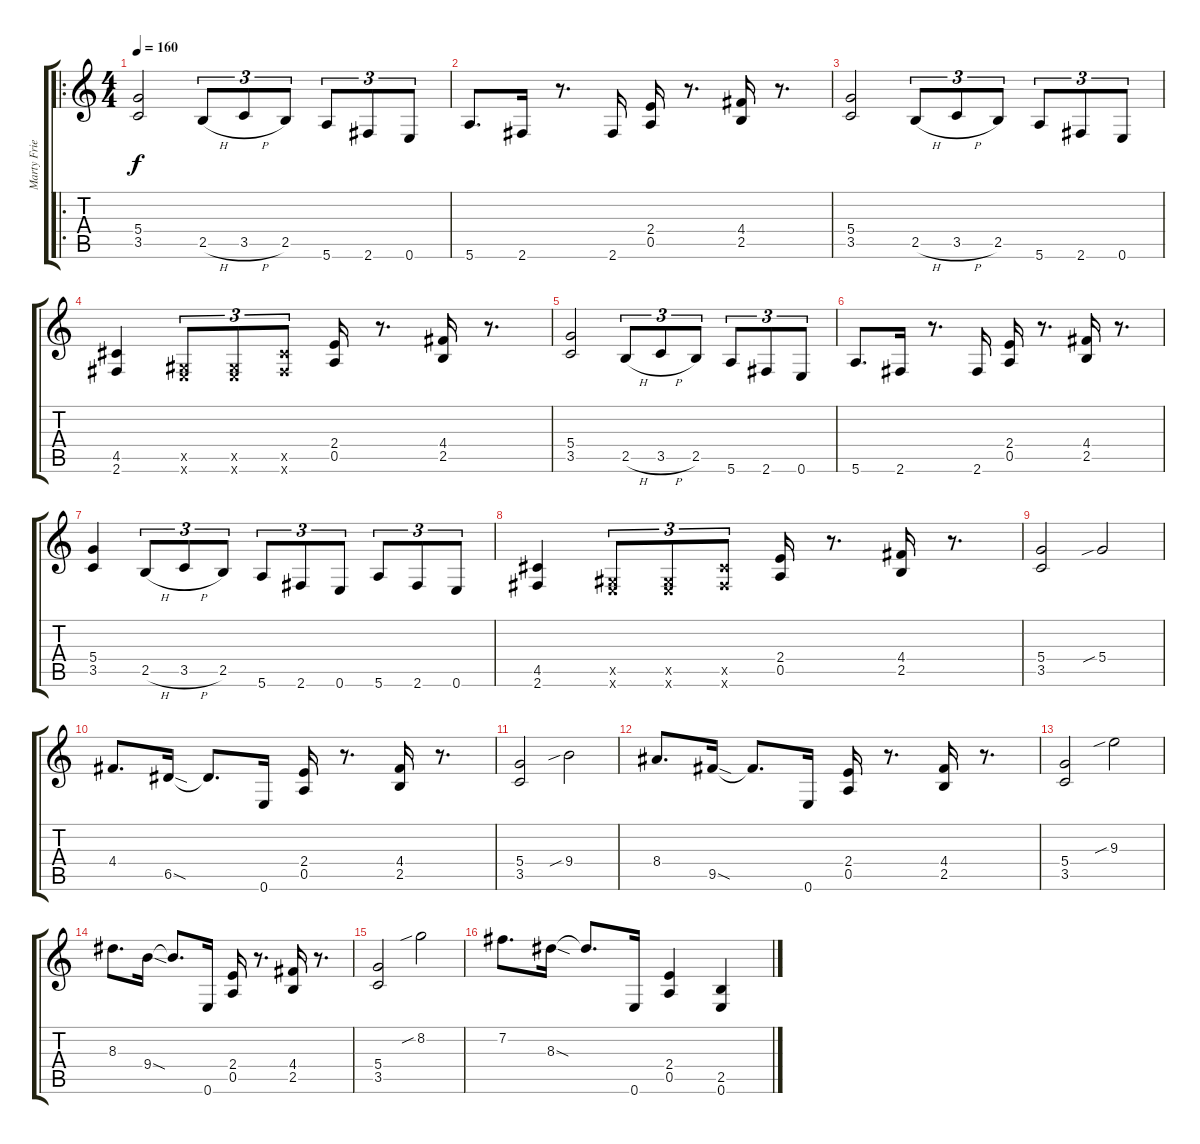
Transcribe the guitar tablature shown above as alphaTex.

\track ("Marty Friedman" "Marty Frie") {instrument distortionguitar}
\staff {score tabs}
\tuning (E4 B3 G3 D3 A2 E2) {hide}
\ro
\ts (4 4)
\tempo 160
\clef g2
\ks c
(5.4 3.5).2{dy f} 2.5{h}.8{tu (3 2)} 3.5{h}.8{tu (3 2)} 2.5.8{tu (3 2)} 5.6.8{tu (3 2)} 2.6.8{tu (3 2)} 0.6.8{tu (3 2)} |
5.6.8{d} 2.6.16 r.8{d} 2.6.16 (2.4 0.5).16 r.8{d} (4.4 2.5).16 r.8{d} |
(5.4 3.5).2 2.5{h}.8{tu (3 2)} 3.5{h}.8{tu (3 2)} 2.5.8{tu (3 2)} 5.6.8{tu (3 2)} 2.6.8{tu (3 2)} 0.6.8{tu (3 2)} |
(4.5 2.6).4 (-1.5{x} 0.6{x}).8{tu (3 2)} (-1.5{x} 0.6{x}).8{tu (3 2)} (4.5{x} 2.6{x}).8{tu (3 2)} (2.4 0.5).16 r.8{d} (4.4 2.5).16 r.8{d} |
(5.4 3.5).2 2.5{h}.8{tu (3 2)} 3.5{h}.8{tu (3 2)} 2.5.8{tu (3 2)} 5.6.8{tu (3 2)} 2.6.8{tu (3 2)} 0.6.8{tu (3 2)} |
5.6.8{d} 2.6.16 r.8{d} 2.6.16 (2.4 0.5).16 r.8{d} (4.4 2.5).16 r.8{d} |
(5.4 3.5).4 2.5{h}.8{tu (3 2)} 3.5{h}.8{tu (3 2)} 2.5.8{tu (3 2)} 5.6.8{tu (3 2)} 2.6.8{tu (3 2)} 0.6.8{tu (3 2)} 5.6.8{tu (3 2)} 2.6.8{tu (3 2)} 0.6.8{tu (3 2)} |
(4.5 2.6).4 (-1.5{x} 0.6{x}).8{tu (3 2)} (-1.5{x} 0.6{x}).8{tu (3 2)} (4.5{x} 2.6{x}).8{tu (3 2)} (2.4 0.5).16 r.8{d} (4.4 2.5).16 r.8{d} |
(5.4 3.5).2 5.4{sib}.2 |
4.4.8{d} 6.5{sod}.16 6.5{t}.8{d} 0.6.16 (2.4 0.5).16 r.8{d} (4.4 2.5).16 r.8{d} |
(5.4 3.5).2 9.4{sib}.2 |
8.4.8{d} 9.5{sod}.16 9.5{t}.8{d} 0.6.16 (2.4 0.5).16 r.8{d} (4.4 2.5).16 r.8{d} |
(5.4 3.5).2 9.3{sib}.2 |
8.3.8{d} 9.4{sod}.16 9.4{t}.8{d} 0.6.16 (2.4 0.5).16 r.8{d} (4.4 2.5).16 r.8{d} |
(5.4 3.5).2 8.2{sib}.2 |
7.2.8{d} 8.3{sod}.16 8.3{t}.8{d} 0.6.16 (2.4 0.5).4 (2.5 0.6).4
